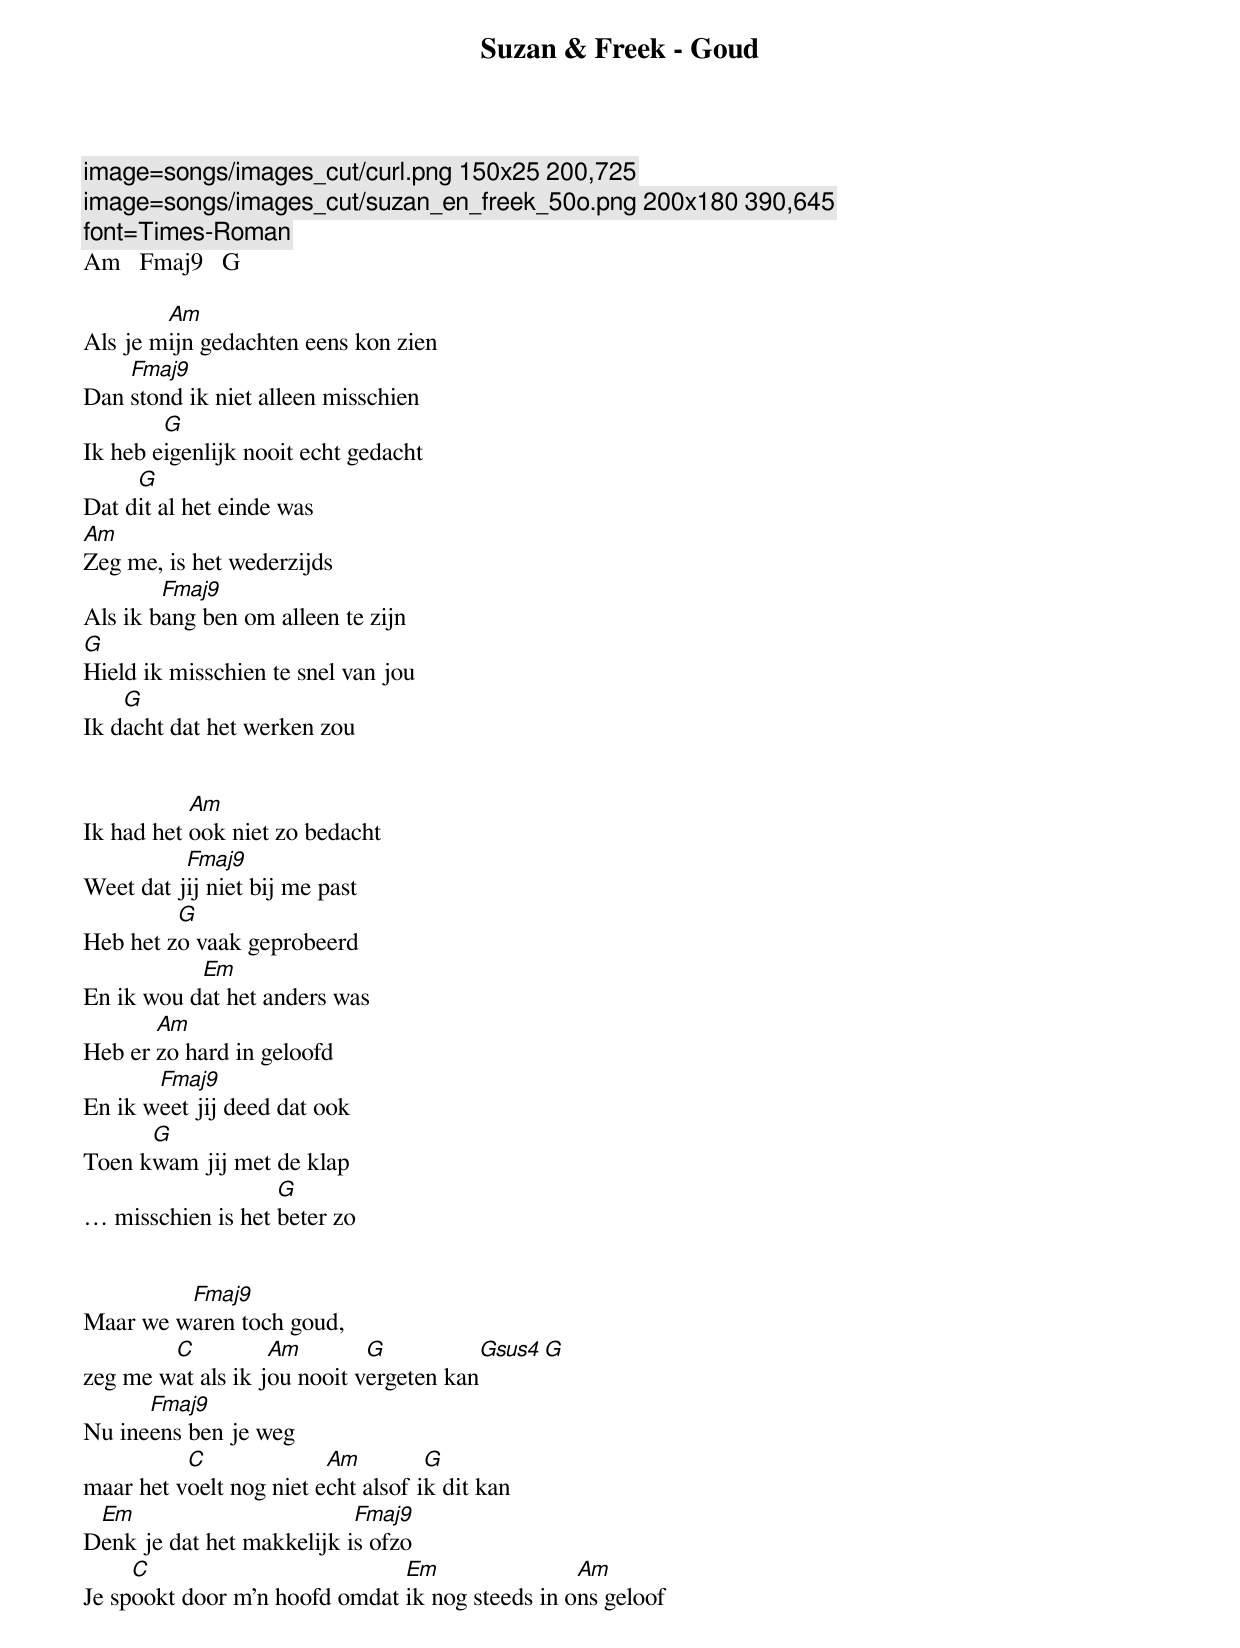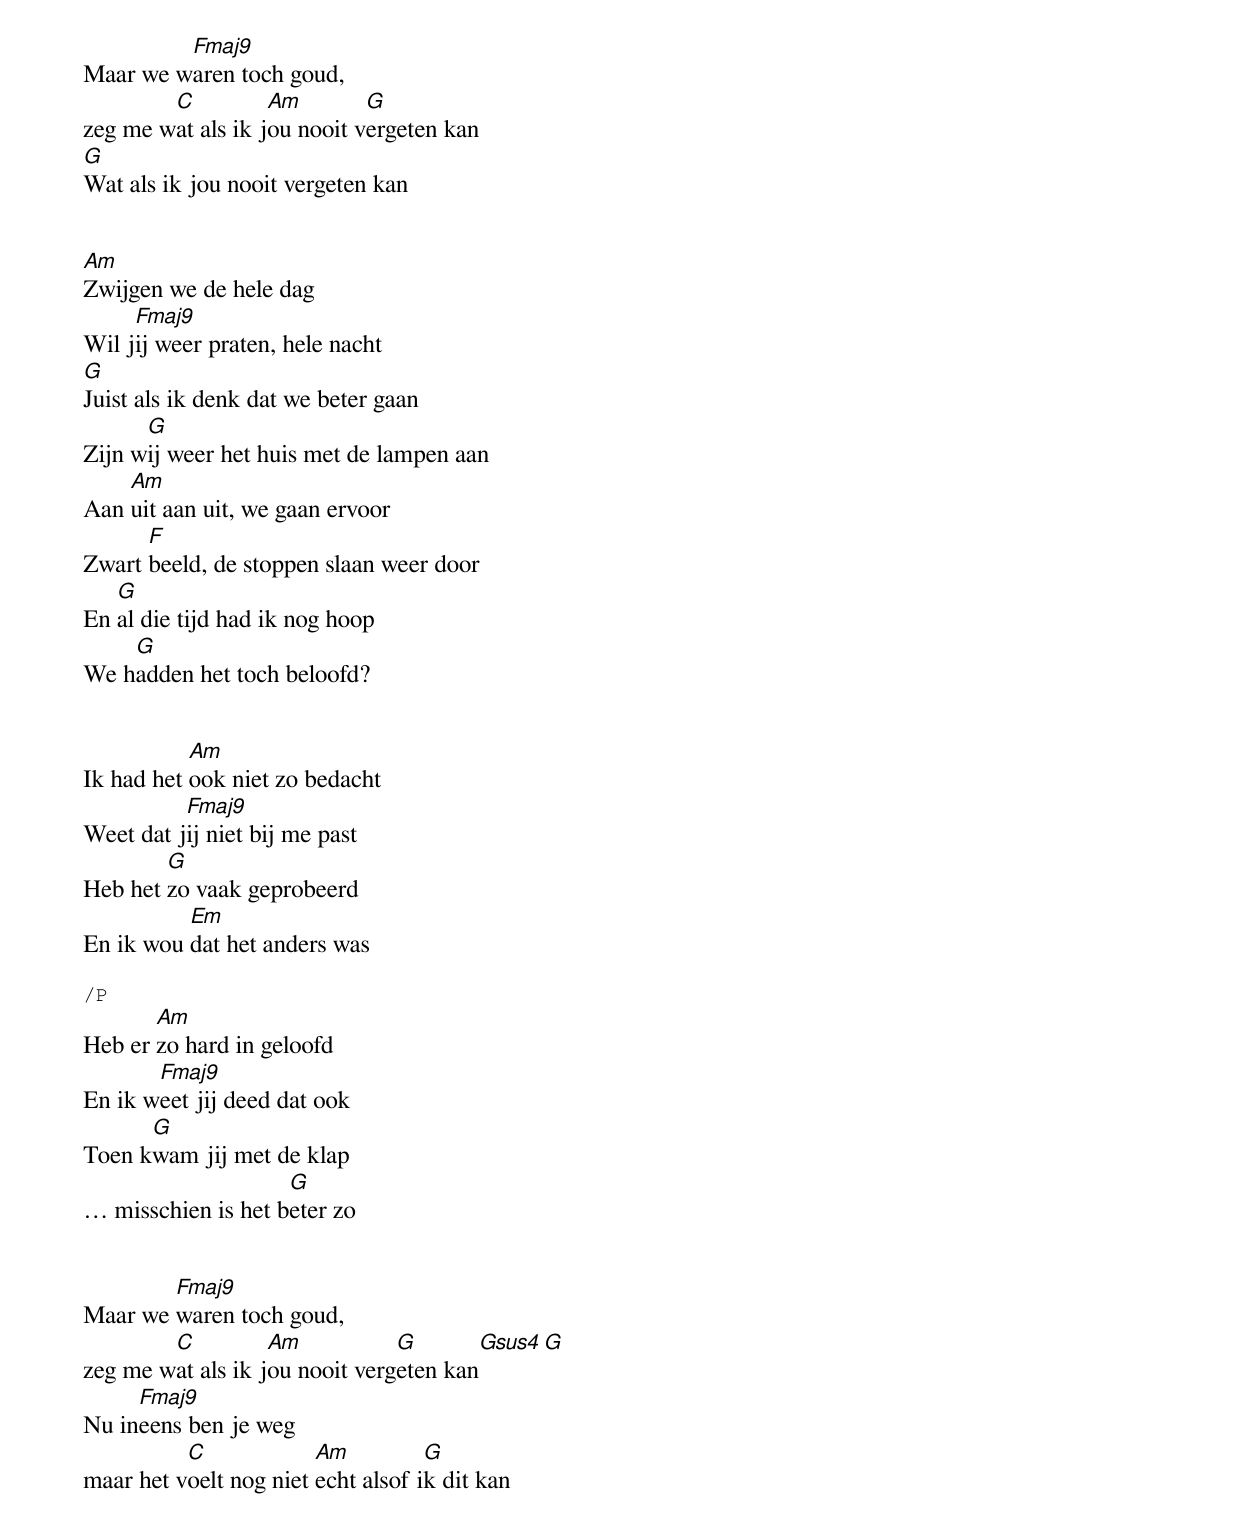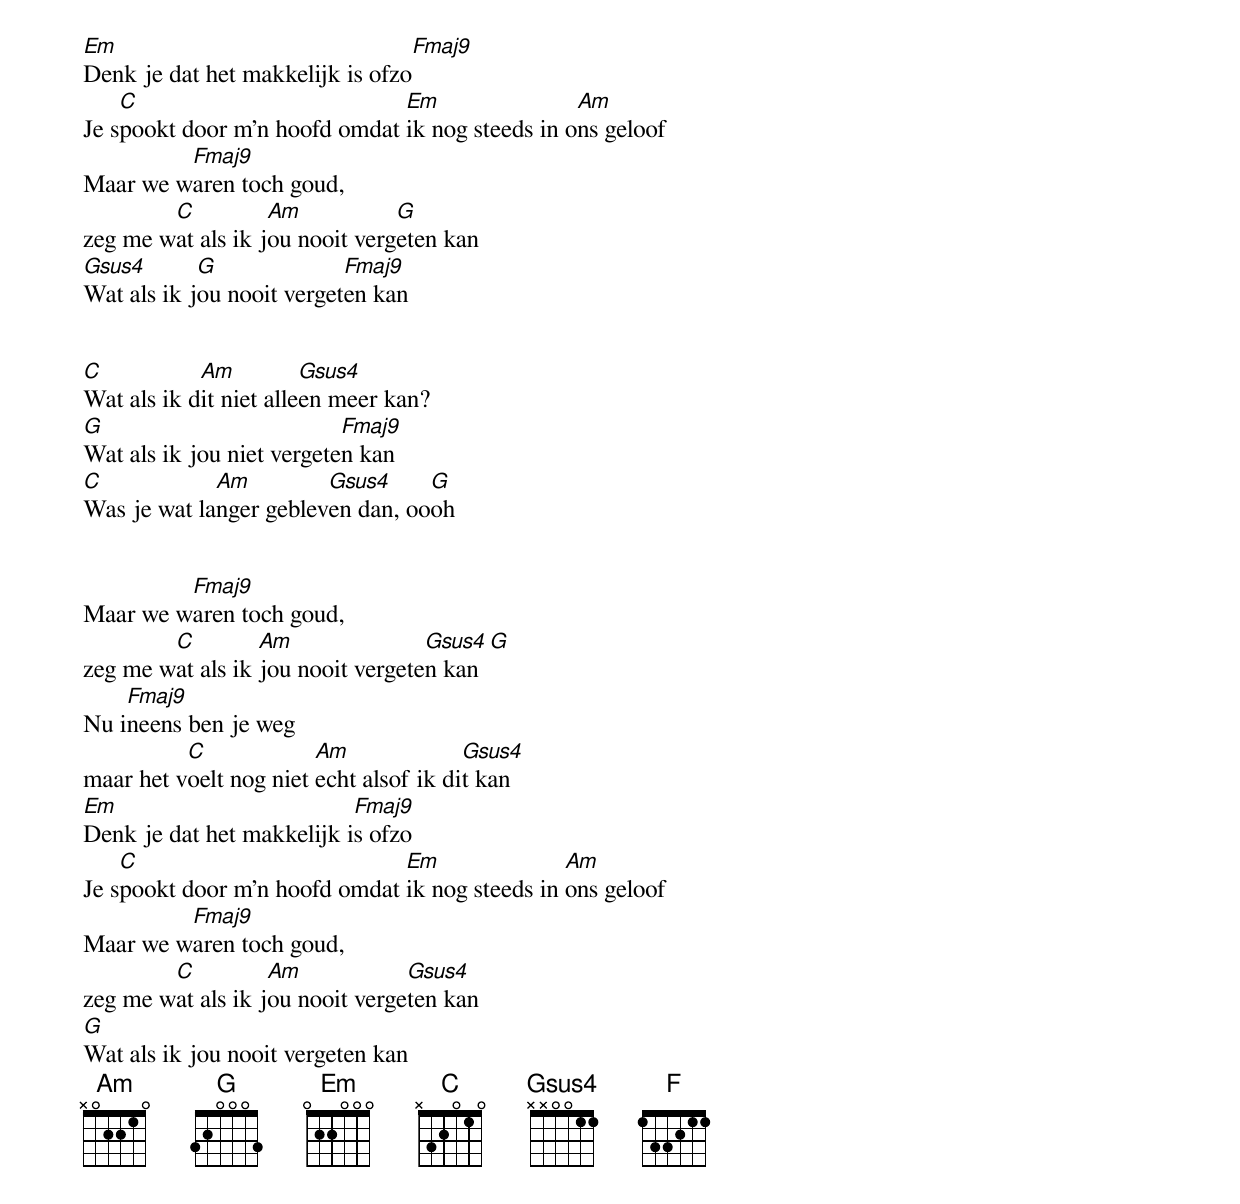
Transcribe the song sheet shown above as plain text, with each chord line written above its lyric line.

Suzan & Freek - Goud
BPM: 110

image=songs/images_cut/curl.png 150x25 200,725
image=songs/images_cut/suzan_en_freek_50o.png 200x180 390,645
font=Times-Roman
Am   Fmaj9   G

        Am
Als je mijn gedachten eens kon zien
    Fmaj9
Dan stond ik niet alleen misschien
        G
Ik heb eigenlijk nooit echt gedacht
     G
Dat dit al het einde was
Am
Zeg me, is het wederzijds
        Fmaj9
Als ik bang ben om alleen te zijn
G
Hield ik misschien te snel van jou
    G
Ik dacht dat het werken zou


           Am
Ik had het ook niet zo bedacht
          Fmaj9
Weet dat jij niet bij me past
         G
Heb het zo vaak geprobeerd
           Em
En ik wou dat het anders was
       Am
Heb er zo hard in geloofd
       Fmaj9
En ik weet jij deed dat ook
      G
Toen kwam jij met de klap
                   G
… misschien is het beter zo


         Fmaj9
Maar we waren toch goud,
        C          Am        G           Gsus4 G
zeg me wat als ik jou nooit vergeten kan
      Fmaj9
Nu ineens ben je weg
          C              Am         G
maar het voelt nog niet echt alsof ik dit kan
 Em                        Fmaj9
Denk je dat het makkelijk is ofzo
     C                         Em                Am
Je spookt door m'n hoofd omdat ik nog steeds in ons geloof
         Fmaj9
Maar we waren toch goud,
        C          Am        G
zeg me wat als ik jou nooit vergeten kan
G
Wat als ik jou nooit vergeten kan


Am
Zwijgen we de hele dag
     Fmaj9
Wil jij weer praten, hele nacht
G
Juist als ik denk dat we beter gaan
      G
Zijn wij weer het huis met de lampen aan
    Am
Aan uit aan uit, we gaan ervoor
      F
Zwart beeld, de stoppen slaan weer door
   G
En al die tijd had ik nog hoop
    G
We hadden het toch beloofd?


           Am
Ik had het ook niet zo bedacht
          Fmaj9
Weet dat jij niet bij me past
        G
Heb het zo vaak geprobeerd
          Em
En ik wou dat het anders was

/P
       Am
Heb er zo hard in geloofd
       Fmaj9
En ik weet jij deed dat ook
      G
Toen kwam jij met de klap
                    G
… misschien is het beter zo


        Fmaj9
Maar we waren toch goud,
        C          Am           G         Gsus4 G
zeg me wat als ik jou nooit vergeten kan
     Fmaj9
Nu ineens ben je weg
          C             Am          G
maar het voelt nog niet echt alsof ik dit kan
Em                                 Fmaj9
Denk je dat het makkelijk is ofzo
    C                          Em                Am
Je spookt door m'n hoofd omdat ik nog steeds in ons geloof
         Fmaj9
Maar we waren toch goud,
        C          Am           G
zeg me wat als ik jou nooit vergeten kan
Gsus4       G              Fmaj9
Wat als ik jou nooit vergeten kan


C           Am          Gsus4
Wat als ik dit niet alleen meer kan?
G                          Fmaj9
Wat als ik jou niet vergeten kan
C            Am         Gsus4     G
Was je wat langer gebleven dan, oooh


         Fmaj9
Maar we waren toch goud,
        C         Am               Gsus4 G
zeg me wat als ik jou nooit vergeten kan
    Fmaj9
Nu ineens ben je weg
          C             Am              Gsus4
maar het voelt nog niet echt alsof ik dit kan
Em                         Fmaj9
Denk je dat het makkelijk is ofzo
    C                          Em               Am
Je spookt door m'n hoofd omdat ik nog steeds in ons geloof
         Fmaj9
Maar we waren toch goud,
        C          Am            Gsus4
zeg me wat als ik jou nooit vergeten kan
G
Wat als ik jou nooit vergeten kan
